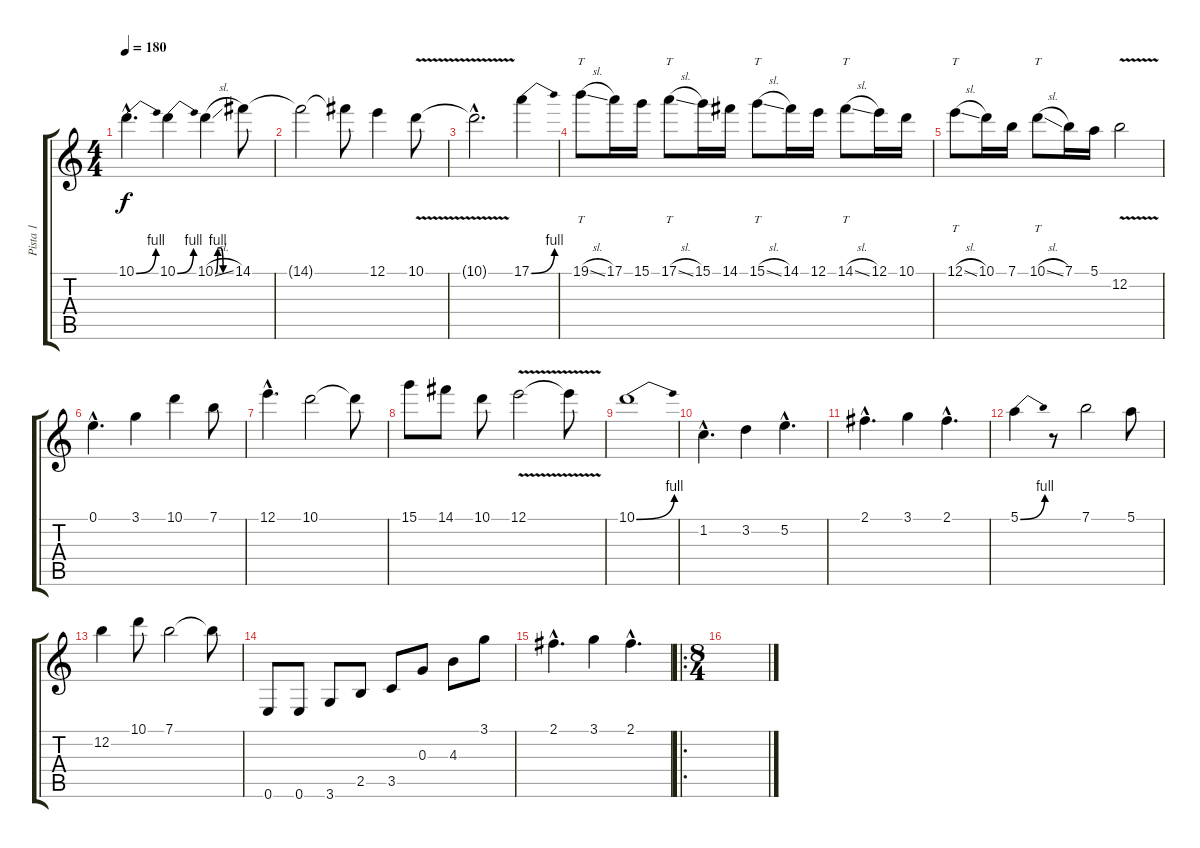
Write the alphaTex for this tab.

\track ("Pista 1" "Pista 1") {instrument distortionguitar}
\staff {score tabs}
\tuning (E4 B3 G3 D3 A2 E2) {hide}
\ts (4 4)
\tempo 180
\clef g2
\ks c
10.1{be (bend 0 0 60 4) hac}.4{d dy f} 10.1{be (bend 0 0 60 4)}.4 10.1{be (custom 0 0 10 4 20 4 30 0 60 0) sl}.4 14.1.8 |
14.1{t}.2 14.1{t}.8 12.1.4 10.1{v}.8 |
10.1{hac t}.2{d} 17.1{be (bend 0 0 60 4)}.4 |
19.1{sl}.8{tt} 17.1.16 15.1.16 17.1{sl}.8{tt} 15.1.16 14.1.16 15.1{sl}.8{tt} 14.1.16 12.1.16 14.1{sl}.8{tt} 12.1.16 10.1.16 |
12.1{sl}.8{tt} 10.1.16 7.1.16 10.1{sl}.8{tt} 7.1.16 5.1.16 12.2{v}.2 |
0.1{hac}.4{d} 3.1.4 10.1.4 7.1.8 |
12.1{hac}.4{d} 10.1.2 10.1{t}.8 |
15.1.8 14.1.8 10.1.8 12.1{v}.2 12.1{t}.8 |
10.1{be (bend 0 0 60 4)}.1 |
1.2{hac}.4{d} 3.2.4 5.2{hac}.4{d} |
2.1{hac}.4{d} 3.1.4 2.1{hac}.4{d} |
5.1{be (bend 0 0 60 4)}.4 r.8 7.1.2 5.1.8 |
12.2.4 10.1.8 7.1.2 7.1{t}.8 |
0.6.8 0.6.8 3.6.8 2.5.8 3.5.8 0.3.8 4.3.8 3.1.8 |
2.1{hac}.4{d} 3.1.4 2.1{hac}.4{d} |
\ro
\ts (8 4)
